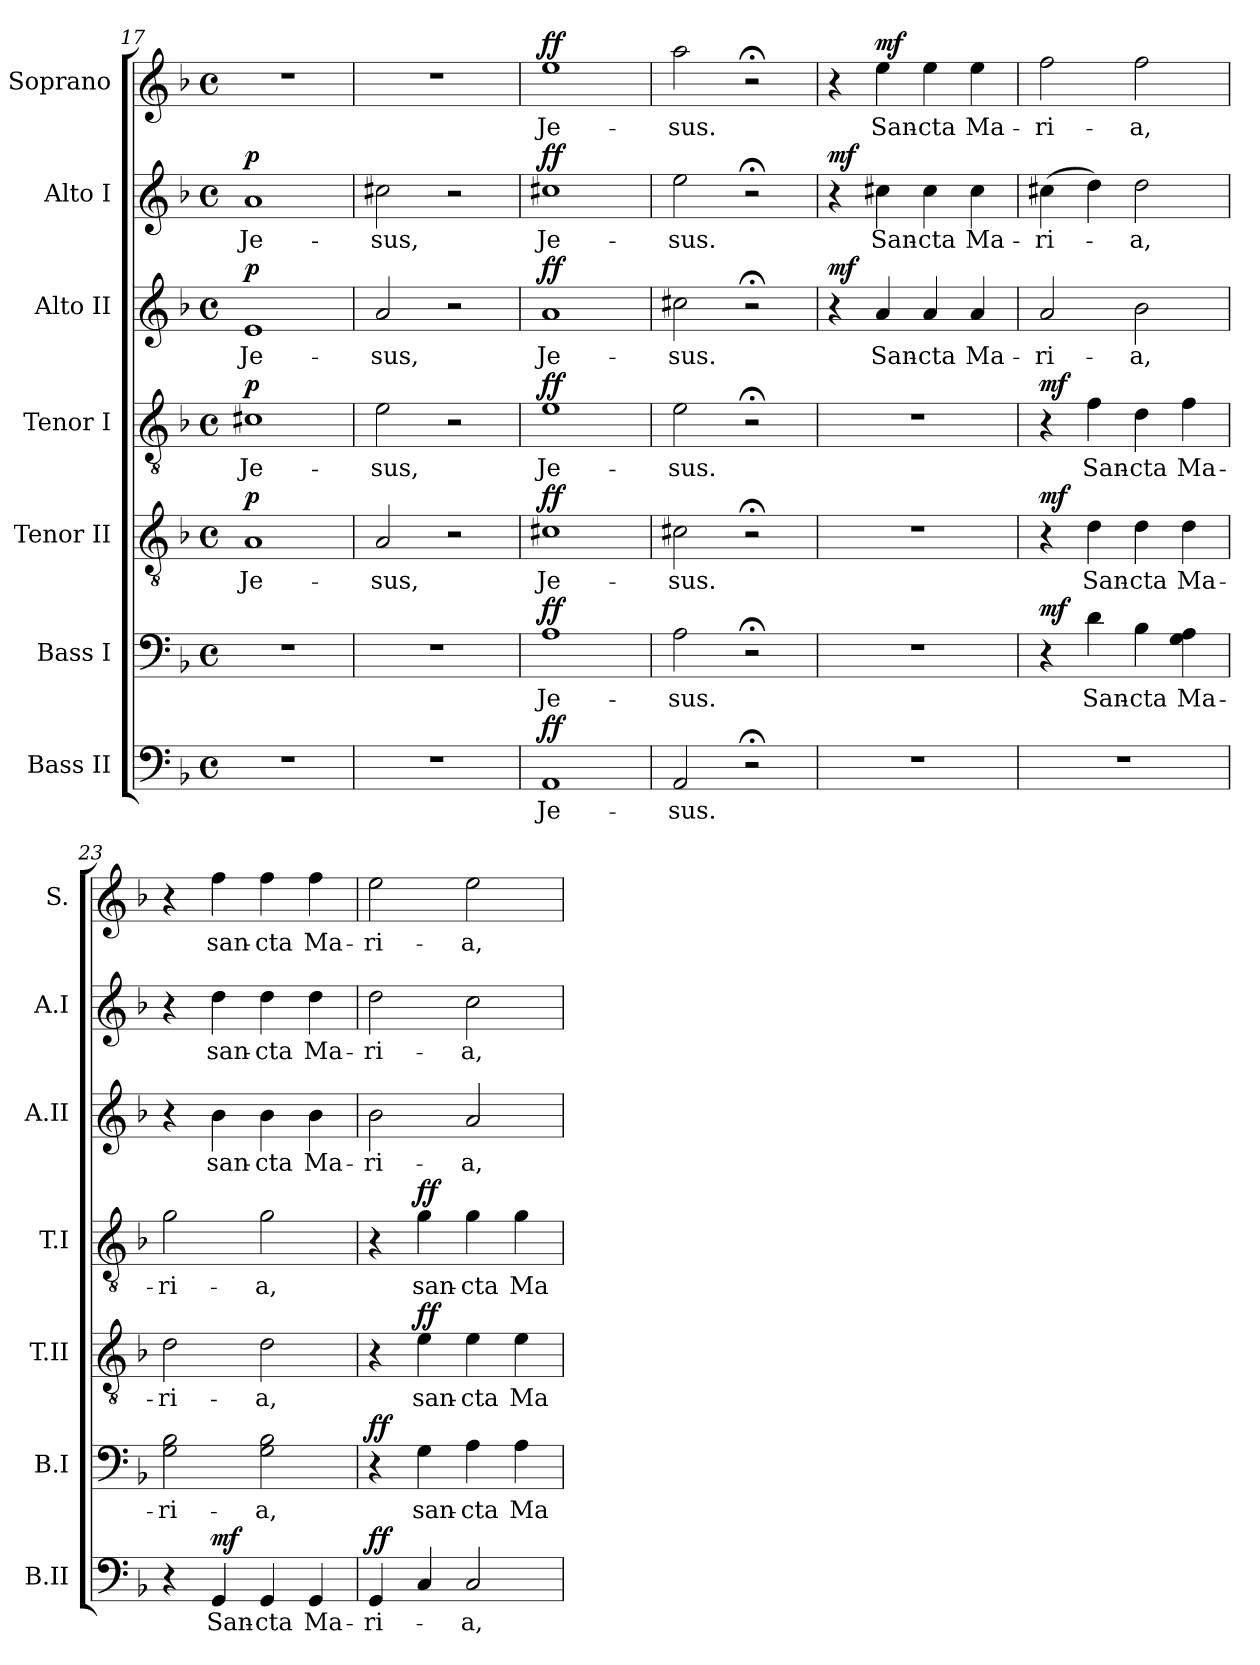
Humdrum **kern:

**kern	**text	**dynam	**kern	**text	**dynam	**kern	**text	**dynam	**kern	**text	**dynam	**kern	**text	**dynam	**kern	**text	**dynam	**kern	**text	**dynam
*part7	*part7	*part7	*part6	*part6	*part6	*part5	*part5	*part5	*part4	*part4	*part4	*part3	*part3	*part3	*part2	*part2	*part2	*part1	*part1	*part1
*staff7	*staff7	*staff7	*staff6	*staff6	*staff6	*staff5	*staff5	*staff5	*staff4	*staff4	*staff4	*staff3	*staff3	*staff3	*staff2	*staff2	*staff2	*staff1	*staff1	*staff1
*I"Bass II	*	*	*I"Bass I	*	*	*I"Tenor II	*	*	*I"Tenor I	*	*	*I"Alto II	*	*	*I"Alto I	*	*	*I"Soprano	*	*
*I'B.II	*	*	*I'B.I	*	*	*I'T.II	*	*	*I'T.I	*	*	*I'A.II	*	*	*I'A.I	*	*	*I'S.	*	*
!!LO:PB:g=z
*clefF4	*	*	*clefF4	*	*	*clefGv2	*	*	*clefGv2	*	*	*clefG2	*	*	*clefG2	*	*	*clefG2	*	*
*k[b-]	*	*	*k[b-]	*	*	*k[b-]	*	*	*k[b-]	*	*	*k[b-]	*	*	*k[b-]	*	*	*k[b-]	*	*
*M4/4	*	*	*M4/4	*	*	*M4/4	*	*	*M4/4	*	*	*M4/4	*	*	*M4/4	*	*	*M4/4	*	*
*met(c)	*	*	*met(c)	*	*	*met(c)	*	*	*met(c)	*	*	*met(c)	*	*	*met(c)	*	*	*met(c)	*	*
=17	=17	=17	=17	=17	=17	=17	=17	=17	=17	=17	=17	=17	=17	=17	=17	=17	=17	=17	=17	=17
!	!	!	!	!	!	!	!LO:LY:b	!LO:DY:a	!	!LO:LY:b	!LO:DY:a	!	!LO:LY:b	!LO:DY:a	!	!LO:LY:b	!LO:DY:a	!	!	!
1r	.	.	1r	.	.	1A	Je-	p	1c#X	Je-	p	1e	Je-	p	1a	Je-	p	1r	.	.
=18	=18	=18	=18	=18	=18	=18	=18	=18	=18	=18	=18	=18	=18	=18	=18	=18	=18	=18	=18	=18
!	!	!	!	!	!	!	!LO:LY:b	!	!	!LO:LY:b	!	!	!LO:LY:b	!	!	!LO:LY:b	!	!	!	!
1r	.	.	1r	.	.	2A/	-sus,	.	2e\	-sus,	.	2a/	-sus,	.	2cc#X\	-sus,	.	1r	.	.
.	.	.	.	.	.	2r	.	.	2r	.	.	2r	.	.	2r	.	.	.	.	.
=19	=19	=19	=19	=19	=19	=19	=19	=19	=19	=19	=19	=19	=19	=19	=19	=19	=19	=19	=19	=19
!	!LO:LY:b	!LO:DY:a	!	!LO:LY:b	!LO:DY:a	!	!LO:LY:b	!LO:DY:a	!	!LO:LY:b	!LO:DY:a	!	!LO:LY:b	!LO:DY:a	!	!LO:LY:b	!LO:DY:a	!	!LO:LY:b	!LO:DY:a
1AA	Je-	ff	1A	Je-	ff	1c#X	Je-	ff	1e	Je-	ff	1a	Je-	ff	1cc#X	Je-	ff	1ee	Je-	ff
=20	=20	=20	=20	=20	=20	=20	=20	=20	=20	=20	=20	=20	=20	=20	=20	=20	=20	=20	=20	=20
!	!LO:LY:b	!	!	!LO:LY:b	!	!	!LO:LY:b	!	!	!LO:LY:b	!	!	!LO:LY:b	!	!	!LO:LY:b	!	!	!LO:LY:b	!
2AA/	-sus.	.	2A\	-sus.	.	2c#X\	-sus.	.	2e\	-sus.	.	2cc#X\	-sus.	.	2ee\	-sus.	.	2aa\	-sus.	.
2r;<	.	.	2r;<	.	.	2r;<	.	.	2r;<	.	.	2r;<	.	.	2r;<	.	.	2r;<	.	.
=21	=21	=21	=21	=21	=21	=21	=21	=21	=21	=21	=21	=21	=21	=21	=21	=21	=21	=21	=21	=21
!	!	!	!	!	!	!	!	!	!	!	!	!	!	!LO:DY:a	!	!	!LO:DY:a	!	!	!
1r	.	.	1r	.	.	1r	.	.	1r	.	.	4r	.	mf	4r	.	mf	4r	.	.
!	!	!	!	!	!	!	!	!	!	!	!	!	!LO:LY:b	!	!	!LO:LY:b	!	!	!LO:LY:b	!LO:DY:a
.	.	.	.	.	.	.	.	.	.	.	.	4a/	San-	.	4cc#X\	San-	.	4ee\	San-	mf
!	!	!	!	!	!	!	!	!	!	!	!	!	!LO:LY:b	!	!	!LO:LY:b	!	!	!LO:LY:b	!
.	.	.	.	.	.	.	.	.	.	.	.	4a/	-cta	.	4cc#\	-cta	.	4ee\	-cta	.
!	!	!	!	!	!	!	!	!	!	!	!	!	!LO:LY:b	!	!	!LO:LY:b	!	!	!LO:LY:b	!
.	.	.	.	.	.	.	.	.	.	.	.	4a/	Ma-	.	4cc#\	Ma-	.	4ee\	Ma-	.
=22	=22	=22	=22	=22	=22	=22	=22	=22	=22	=22	=22	=22	=22	=22	=22	=22	=22	=22	=22	=22
!	!	!	!	!	!LO:DY:a	!	!	!LO:DY:a	!	!	!LO:DY:a	!	!LO:LY:b	!	!	!LO:LY:b	!	!	!LO:LY:b	!
1r	.	.	4r	.	mf	4r	.	mf	4r	.	mf	2a/	-ri-	.	(>4cc#X\	-ri-	.	2ff\	-ri-	.
!	!	!	!	!LO:LY:b	!	!	!LO:LY:b	!	!	!LO:LY:b	!	!	!	!	!	!	!	!	!	!
.	.	.	4d\	San-	.	4d\	San-	.	4f\	San-	.	.	.	.	4dd\)	.	.	.	.	.
!	!	!	!	!LO:LY:b	!	!	!LO:LY:b	!	!	!LO:LY:b	!	!	!LO:LY:b	!	!	!LO:LY:b	!	!	!LO:LY:b	!
.	.	.	4B-\	-cta	.	4d\	-cta	.	4d\	-cta	.	2b-\	-a,	.	2dd\	-a,	.	2ff\	-a,	.
!	!	!	!	!LO:LY:b	!	!	!LO:LY:b	!	!	!LO:LY:b	!	!	!	!	!	!	!	!	!	!
.	.	.	4G\ 4A\	Ma-	.	4d\	Ma-	.	4f\	Ma-	.	.	.	.	.	.	.	.	.	.
=23	=23	=23	=23	=23	=23	=23	=23	=23	=23	=23	=23	=23	=23	=23	=23	=23	=23	=23	=23	=23
!	!	!	!	!LO:LY:b	!	!	!LO:LY:b	!	!	!LO:LY:b	!	!	!	!	!	!	!	!	!	!
4r	.	.	2G\ 2B-\	-ri-	.	2d\	-ri-	.	2g\	-ri-	.	4r	.	.	4r	.	.	4r	.	.
!	!LO:LY:b	!LO:DY:a	!	!	!	!	!	!	!	!	!	!	!LO:LY:b	!	!	!LO:LY:b	!	!	!LO:LY:b	!
4GG/	San-	mf	.	.	.	.	.	.	.	.	.	4b-\	san-	.	4dd\	san-	.	4ff\	san-	.
!	!LO:LY:b	!	!	!LO:LY:b	!	!	!LO:LY:b	!	!	!LO:LY:b	!	!	!LO:LY:b	!	!	!LO:LY:b	!	!	!LO:LY:b	!
4GG/	-cta	.	2G\ 2B-\	-a,	.	2d\	-a,	.	2g\	-a,	.	4b-\	-cta	.	4dd\	-cta	.	4ff\	-cta	.
!	!LO:LY:b	!	!	!	!	!	!	!	!	!	!	!	!LO:LY:b	!	!	!LO:LY:b	!	!	!LO:LY:b	!
4GG/	Ma-	.	.	.	.	.	.	.	.	.	.	4b-\	Ma-	.	4dd\	Ma-	.	4ff\	Ma-	.
=24	=24	=24	=24	=24	=24	=24	=24	=24	=24	=24	=24	=24	=24	=24	=24	=24	=24	=24	=24	=24
!	!LO:LY:b	!LO:DY:a	!	!	!LO:DY:a	!	!	!	!	!	!	!	!LO:LY:b	!	!	!LO:LY:b	!	!	!LO:LY:b	!
4GG/	-ri-	ff	4r	.	ff	4r	.	.	4r	.	.	2b-\	-ri-	.	2dd\	-ri-	.	2ee\	-ri-	.
!	!	!	!	!LO:LY:b	!	!	!LO:LY:b	!LO:DY:a	!	!LO:LY:b	!LO:DY:a	!	!	!	!	!	!	!	!	!
4C/	.	.	4G\	san-	.	4e\	san-	ff	4g\	san-	ff	.	.	.	.	.	.	.	.	.
!	!LO:LY:b	!	!	!LO:LY:b	!	!	!LO:LY:b	!	!	!LO:LY:b	!	!	!LO:LY:b	!	!	!LO:LY:b	!	!	!LO:LY:b	!
2C/	-a,	.	4A\	-cta	.	4e\	-cta	.	4g\	-cta	.	2a/	-a,	.	2cc\	-a,	.	2ee\	-a,	.
!	!	!	!	!LO:LY:b	!	!	!LO:LY:b	!	!	!LO:LY:b	!	!	!	!	!	!	!	!	!	!
.	.	.	4A\	Ma-	.	4e\	Ma-	.	4g\	Ma-	.	.	.	.	.	.	.	.	.	.
=	=	=	=	=	=	=	=	=	=	=	=	=	=	=	=	=	=	=	=	=
*-	*-	*-	*-	*-	*-	*-	*-	*-	*-	*-	*-	*-	*-	*-	*-	*-	*-	*-	*-	*-
